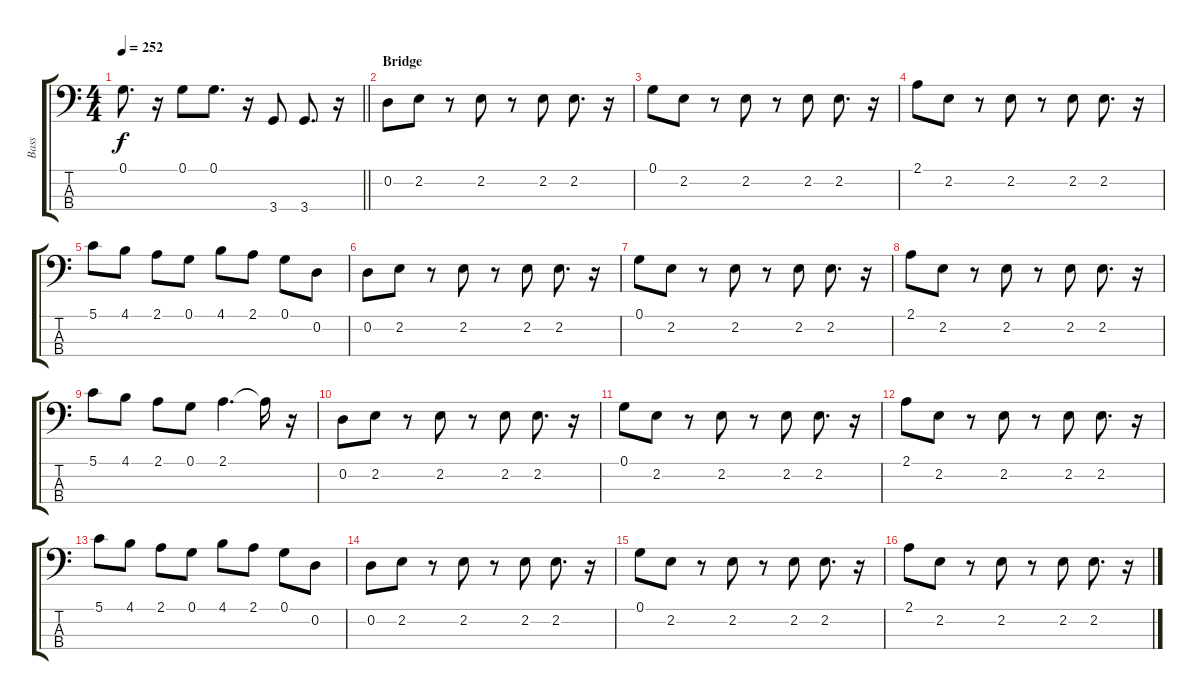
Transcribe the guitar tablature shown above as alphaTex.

\track ("Bass" "Bass") {instrument electricbassfinger}
\staff {score tabs}
\tuning (G2 D2 A1 E1) {hide}
\ts (4 4)
\tempo 252
\clef f4
\barLineRight lightlight
\ks c
0.1.8{d dy f} r.16 0.1.8 0.1.8{d} r.16 3.4.8 3.4.8{d} r.16 |
\section ("" "Bridge")
0.2.8 2.2.8 r.8 2.2.8 r.8 2.2.8 2.2.8{d} r.16 |
0.1.8 2.2.8 r.8 2.2.8 r.8 2.2.8 2.2.8{d} r.16 |
2.1.8 2.2.8 r.8 2.2.8 r.8 2.2.8 2.2.8{d} r.16 |
5.1.8 4.1.8 2.1.8 0.1.8 4.1.8 2.1.8 0.1.8 0.2.8 |
0.2.8 2.2.8 r.8 2.2.8 r.8 2.2.8 2.2.8{d} r.16 |
0.1.8 2.2.8 r.8 2.2.8 r.8 2.2.8 2.2.8{d} r.16 |
2.1.8 2.2.8 r.8 2.2.8 r.8 2.2.8 2.2.8{d} r.16 |
5.1.8 4.1.8 2.1.8 0.1.8 2.1.4{d} 2.1{t}.16 r.16 |
0.2.8 2.2.8 r.8 2.2.8 r.8 2.2.8 2.2.8{d} r.16 |
0.1.8 2.2.8 r.8 2.2.8 r.8 2.2.8 2.2.8{d} r.16 |
2.1.8 2.2.8 r.8 2.2.8 r.8 2.2.8 2.2.8{d} r.16 |
5.1.8 4.1.8 2.1.8 0.1.8 4.1.8 2.1.8 0.1.8 0.2.8 |
0.2.8 2.2.8 r.8 2.2.8 r.8 2.2.8 2.2.8{d} r.16 |
0.1.8 2.2.8 r.8 2.2.8 r.8 2.2.8 2.2.8{d} r.16 |
2.1.8 2.2.8 r.8 2.2.8 r.8 2.2.8 2.2.8{d} r.16
